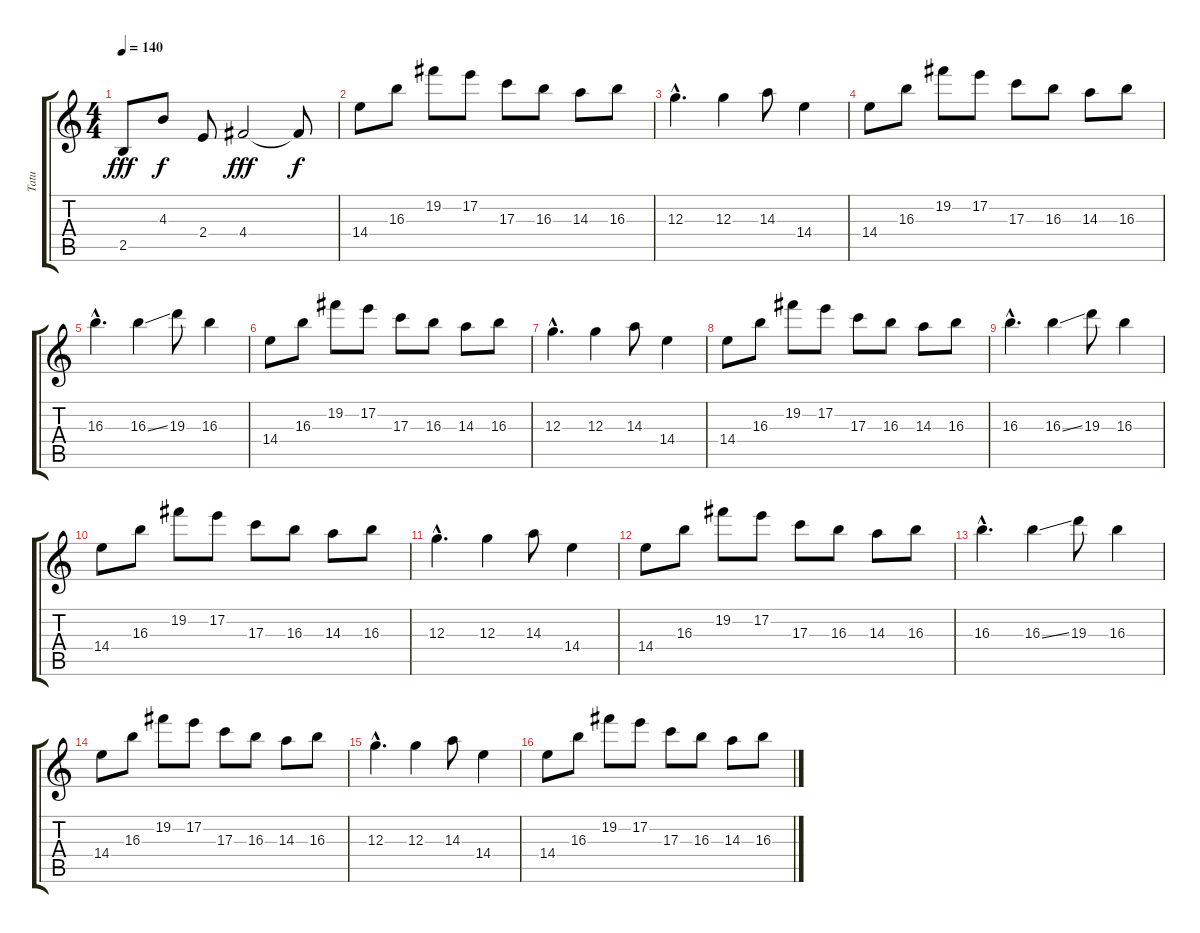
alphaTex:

\track ("Tatu" "Tatu") {instrument overdrivenguitar}
\staff {score tabs}
\tuning (E4 B3 G3 D3 A2 E2) {hide}
\ts (4 4)
\tempo 140
\clef g2
\ks c
2.5.8{dy fff} 4.3.8{dy f} 2.4.8 4.4.2{dy fff} 4.4{t}.8{dy f} |
14.4.8 16.3.8 19.2.8 17.2.8 17.3.8 16.3.8 14.3.8 16.3.8 |
12.3{hac}.4{d} 12.3.4 14.3.8 14.4.4 |
14.4.8 16.3.8 19.2.8 17.2.8 17.3.8 16.3.8 14.3.8 16.3.8 |
16.3{hac}.4{d} 16.3{ss}.4 19.3.8 16.3.4 |
14.4.8 16.3.8 19.2.8 17.2.8 17.3.8 16.3.8 14.3.8 16.3.8 |
12.3{hac}.4{d} 12.3.4 14.3.8 14.4.4 |
14.4.8 16.3.8 19.2.8 17.2.8 17.3.8 16.3.8 14.3.8 16.3.8 |
16.3{hac}.4{d} 16.3{ss}.4 19.3.8 16.3.4 |
14.4.8 16.3.8 19.2.8 17.2.8 17.3.8 16.3.8 14.3.8 16.3.8 |
12.3{hac}.4{d} 12.3.4 14.3.8 14.4.4 |
14.4.8 16.3.8 19.2.8 17.2.8 17.3.8 16.3.8 14.3.8 16.3.8 |
16.3{hac}.4{d} 16.3{ss}.4 19.3.8 16.3.4 |
14.4.8 16.3.8 19.2.8 17.2.8 17.3.8 16.3.8 14.3.8 16.3.8 |
12.3{hac}.4{d} 12.3.4 14.3.8 14.4.4 |
14.4.8 16.3.8 19.2.8 17.2.8 17.3.8 16.3.8 14.3.8 16.3.8
